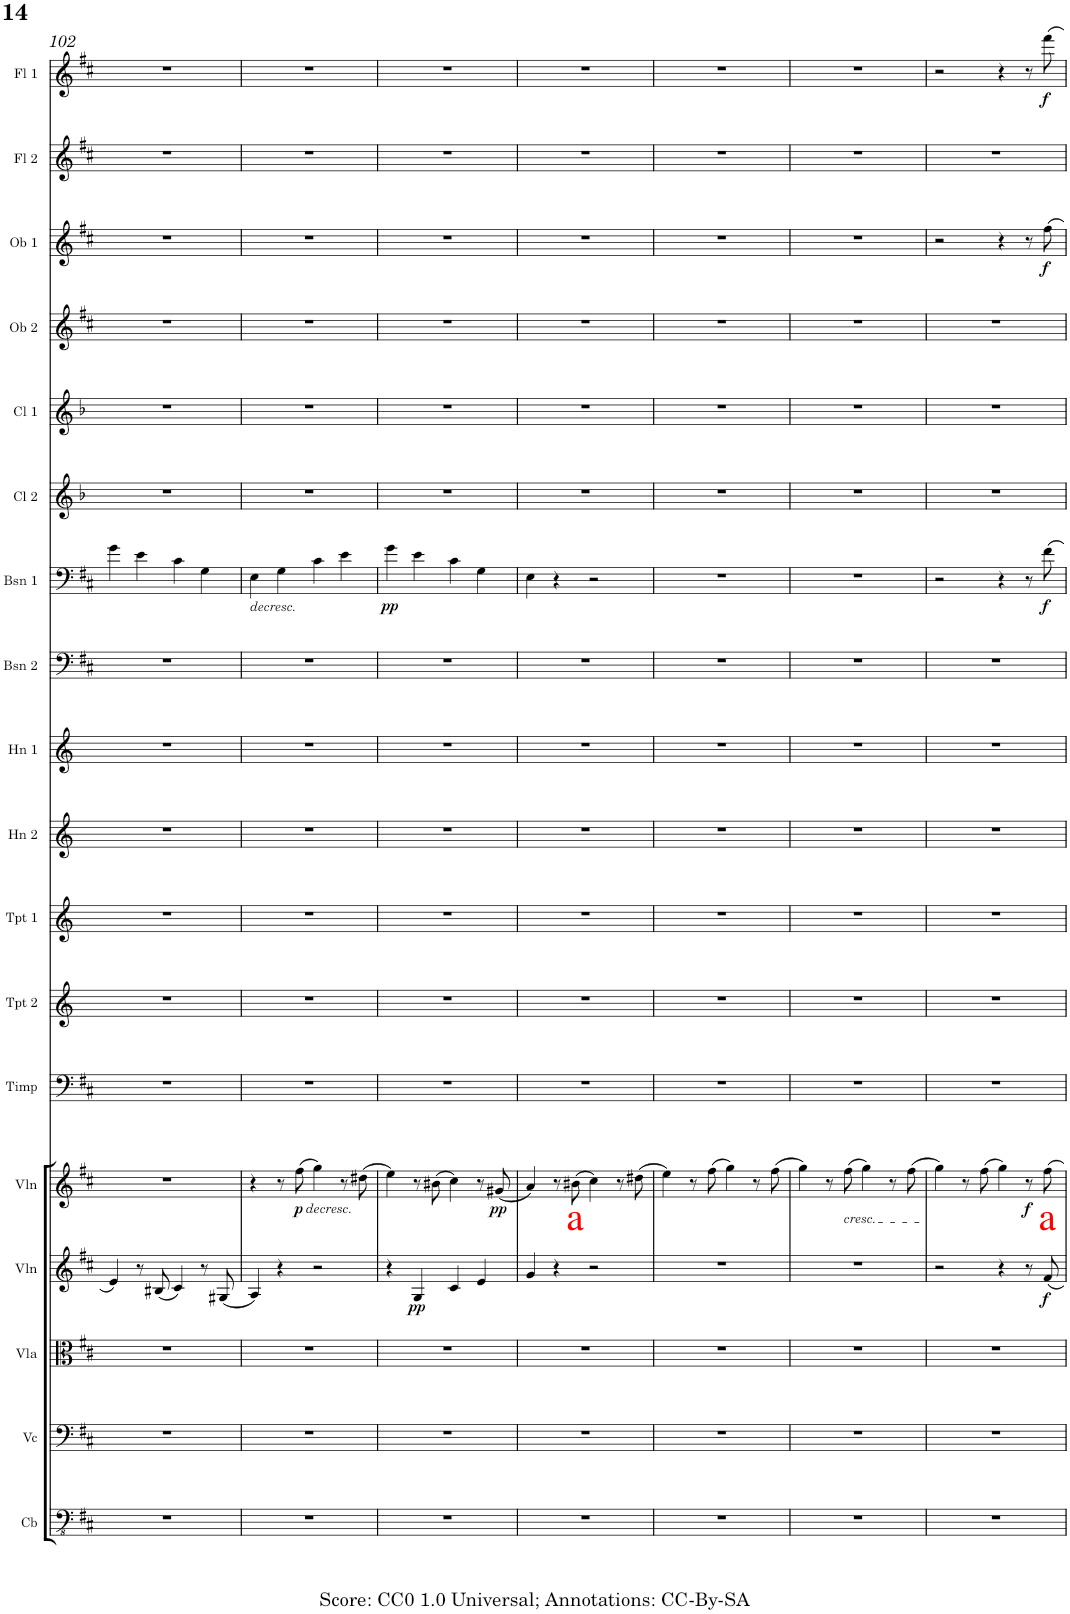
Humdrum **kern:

**kern	**kern	**kern	**kern	**dynam	**kern	**text	**dynam	**kern	**kern	**kern	**kern	**kern	**kern	**kern	**dynam	**kern	**kern	**kern	**kern	**dynam	**kern	**kern	**dynam
*part18	*part17	*part16	*part15	*part15	*part14	*part14	*part14	*part13	*part12	*part11	*part10	*part9	*part8	*part7	*part7	*part6	*part5	*part4	*part3	*part3	*part2	*part1	*part1
*staff18	*staff17	*staff16	*staff15	*staff15	*staff14	*staff14	*staff14	*staff13	*staff12	*staff11	*staff10	*staff9	*staff8	*staff7	*staff7	*staff6	*staff5	*staff4	*staff3	*staff3	*staff2	*staff1	*staff1
*I"Contrabass	*I"Violoncello	*I"Viola	*I"Violin	*	*I"Violin	*	*	*I"Timpani	*I"D Trumpet 2	*I"D Trumpet 1	*I"D Horn 2	*I"D Horn 1	*I"Bassoon 2	*I"Bassoon 1	*	*I"A Clarinet 2	*I"A Clarinet 1	*I"Oboe 2	*I"Oboe 1	*	*I"Flute 2	*I"Flute 1	*
*I'Cb	*I'Vc	*I'Vla	*I'Vln	*	*I'Vln	*	*	*I'Timp	*I'Tpt 2	*I'Tpt 1	*I'Hn 2	*I'Hn 1	*I'Bsn 2	*I'Bsn 1	*	*I'Cl 2	*I'Cl 1	*I'Ob 2	*I'Ob 1	*	*I'Fl 2	*I'Fl 1	*
!!LO:PB:g=z
*clefFv4	*clefF4	*clefC3	*clefG2	*	*clefG2	*	*	*clefF4	*clefG2	*clefG2	*clefG2	*clefG2	*clefF4	*clefF4	*	*clefG2	*clefG2	*clefG2	*clefG2	*	*clefG2	*clefG2	*
*	*	*	*	*	*	*	*	*	*Trd-1c-2	*Trd-1c-2	*Trd6c10	*Trd6c10	*	*	*	*Trd2c3	*Trd2c3	*	*	*	*	*	*
*k[f#c#]	*k[f#c#]	*k[f#c#]	*k[f#c#]	*	*k[f#c#]	*	*	*k[f#c#]	*k[]	*k[]	*k[]	*k[]	*k[f#c#]	*k[f#c#]	*	*k[b-]	*k[b-]	*k[f#c#]	*k[f#c#]	*	*k[f#c#]	*k[f#c#]	*
*M2/2	*M2/2	*M2/2	*M2/2	*	*M2/2	*	*	*M2/2	*M2/2	*M2/2	*M2/2	*M2/2	*M2/2	*M2/2	*	*M2/2	*M2/2	*M2/2	*M2/2	*	*M2/2	*M2/2	*
*met(c|)	*met(c|)	*met(c|)	*met(c|)	*	*met(c|)	*	*	*met(c|)	*met(c|)	*met(c|)	*met(c|)	*met(c|)	*met(c|)	*met(c|)	*	*met(c|)	*met(c|)	*met(c|)	*met(c|)	*	*met(c|)	*met(c|)	*
=102	=102	=102	=102	=102	=102	=102	=102	=102	=102	=102	=102	=102	=102	=102	=102	=102	=102	=102	=102	=102	=102	=102	=102
1r	1r	1r	4e/	.	1r	.	.	1r	1r	1r	1r	1r	1r	4g\	.	1r	1r	1r	1r	.	1r	1r	.
.	.	.	8r	.	.	.	.	.	.	.	.	.	.	4e\	.	.	.	.	.	.	.	.	.
.	.	.	(8B#X/	.	.	.	.	.	.	.	.	.	.	.	.	.	.	.	.	.	.	.	.
.	.	.	4c#/)	.	.	.	.	.	.	.	.	.	.	4c#\	.	.	.	.	.	.	.	.	.
.	.	.	8r	.	.	.	.	.	.	.	.	.	.	4G\	.	.	.	.	.	.	.	.	.
.	.	.	(8G#X/	.	.	.	.	.	.	.	.	.	.	.	.	.	.	.	.	.	.	.	.
=103	=103	=103	=103	=103	=103	=103	=103	=103	=103	=103	=103	=103	=103	=103	=103	=103	=103	=103	=103	=103	=103	=103	=103
!	!	!	!	!	!	!	!	!	!	!	!	!	!	!LO:TX:b:i:t=decresc.	!	!	!	!	!	!	!	!	!
1r	1r	1r	4A/)	.	4r	.	.	1r	1r	1r	1r	1r	1r	4E\	.	1r	1r	1r	1r	.	1r	1r	.
.	.	.	4r	.	8r	.	.	.	.	.	.	.	.	4G\	.	.	.	.	.	.	.	.	.
!	!	!	!	!	!LO:TX:b:i:t=decresc.	!	!	!	!	!	!	!	!	!	!	!	!	!	!	!	!	!	!
!	!	!	!	!	!	!	!LO:DY:b	!	!	!	!	!	!	!	!	!	!	!	!	!	!	!	!
.	.	.	.	.	(8ff#\	.	p	.	.	.	.	.	.	.	.	.	.	.	.	.	.	.	.
.	.	.	2r	.	4gg\)	.	.	.	.	.	.	.	.	4c#\	.	.	.	.	.	.	.	.	.
.	.	.	.	.	8r	.	.	.	.	.	.	.	.	4e\	.	.	.	.	.	.	.	.	.
.	.	.	.	.	(8dd#X\	.	.	.	.	.	.	.	.	.	.	.	.	.	.	.	.	.	.
=104	=104	=104	=104	=104	=104	=104	=104	=104	=104	=104	=104	=104	=104	=104	=104	=104	=104	=104	=104	=104	=104	=104	=104
!	!	!	!	!	!	!	!	!	!	!	!	!	!	!	!LO:DY:b	!	!	!	!	!	!	!	!
1r	1r	1r	4r	.	4ee\)	.	.	1r	1r	1r	1r	1r	1r	4g\	pp	1r	1r	1r	1r	.	1r	1r	.
!	!	!	!	!LO:DY:b	!	!	!	!	!	!	!	!	!	!	!	!	!	!	!	!	!	!	!
.	.	.	4G/	pp	8r	.	.	.	.	.	.	.	.	4e\	.	.	.	.	.	.	.	.	.
.	.	.	.	.	(8b#X\	.	.	.	.	.	.	.	.	.	.	.	.	.	.	.	.	.	.
.	.	.	4c#/	.	4cc#\)	.	.	.	.	.	.	.	.	4c#\	.	.	.	.	.	.	.	.	.
.	.	.	4e/	.	8r	.	.	.	.	.	.	.	.	4G\	.	.	.	.	.	.	.	.	.
!	!	!	!	!	!	!	!LO:DY:b	!	!	!	!	!	!	!	!	!	!	!	!	!	!	!	!
.	.	.	.	.	(8g#X/	.	pp	.	.	.	.	.	.	.	.	.	.	.	.	.	.	.	.
=105	=105	=105	=105	=105	=105	=105	=105	=105	=105	=105	=105	=105	=105	=105	=105	=105	=105	=105	=105	=105	=105	=105	=105
1r	1r	1r	4g/	.	4a/)	.	.	1r	1r	1r	1r	1r	1r	4E\	.	1r	1r	1r	1r	.	1r	1r	.
.	.	.	4r	.	8r	.	.	.	.	.	.	.	.	4r	.	.	.	.	.	.	.	.	.
!	!	!	!	!	!	!LO:LY:b:color=#FF0000	!	!	!	!	!	!	!	!	!	!	!	!	!	!	!	!	!
.	.	.	.	.	(8b#X\	a	.	.	.	.	.	.	.	.	.	.	.	.	.	.	.	.	.
.	.	.	2r	.	4cc#\)	.	.	.	.	.	.	.	.	2r	.	.	.	.	.	.	.	.	.
.	.	.	.	.	8r	.	.	.	.	.	.	.	.	.	.	.	.	.	.	.	.	.	.
.	.	.	.	.	(8dd#X\	.	.	.	.	.	.	.	.	.	.	.	.	.	.	.	.	.	.
=106	=106	=106	=106	=106	=106	=106	=106	=106	=106	=106	=106	=106	=106	=106	=106	=106	=106	=106	=106	=106	=106	=106	=106
1r	1r	1r	1r	.	4ee\)	.	.	1r	1r	1r	1r	1r	1r	1r	.	1r	1r	1r	1r	.	1r	1r	.
.	.	.	.	.	8r	.	.	.	.	.	.	.	.	.	.	.	.	.	.	.	.	.	.
.	.	.	.	.	(8ff#\	.	.	.	.	.	.	.	.	.	.	.	.	.	.	.	.	.	.
.	.	.	.	.	4gg\)	.	.	.	.	.	.	.	.	.	.	.	.	.	.	.	.	.	.
.	.	.	.	.	8r	.	.	.	.	.	.	.	.	.	.	.	.	.	.	.	.	.	.
.	.	.	.	.	(8ff#\	.	.	.	.	.	.	.	.	.	.	.	.	.	.	.	.	.	.
=107	=107	=107	=107	=107	=107	=107	=107	=107	=107	=107	=107	=107	=107	=107	=107	=107	=107	=107	=107	=107	=107	=107	=107
1r	1r	1r	1r	.	4gg\)	.	.	1r	1r	1r	1r	1r	1r	1r	.	1r	1r	1r	1r	.	1r	1r	.
.	.	.	.	.	8r	.	.	.	.	.	.	.	.	.	.	.	.	.	.	.	.	.	.
!	!	!	!	!	!LO:TX:b:i:t=cresc.	!	!	!	!	!	!	!	!	!	!	!	!	!	!	!	!	!	!
.	.	.	.	.	(8ff#\	.	.	.	.	.	.	.	.	.	.	.	.	.	.	.	.	.	.
.	.	.	.	.	4gg\)	.	.	.	.	.	.	.	.	.	.	.	.	.	.	.	.	.	.
.	.	.	.	.	8r	.	.	.	.	.	.	.	.	.	.	.	.	.	.	.	.	.	.
.	.	.	.	.	(8ff#\	.	.	.	.	.	.	.	.	.	.	.	.	.	.	.	.	.	.
=108	=108	=108	=108	=108	=108	=108	=108	=108	=108	=108	=108	=108	=108	=108	=108	=108	=108	=108	=108	=108	=108	=108	=108
1r	1r	1r	2r	.	4gg\)	.	.	1r	1r	1r	1r	1r	1r	2r	.	1r	1r	1r	2r	.	1r	2r	.
.	.	.	.	.	8r	.	.	.	.	.	.	.	.	.	.	.	.	.	.	.	.	.	.
.	.	.	.	.	(8ff#\	.	.	.	.	.	.	.	.	.	.	.	.	.	.	.	.	.	.
.	.	.	4r	.	4gg\)	.	.	.	.	.	.	.	.	4r	.	.	.	.	4r	.	.	4r	.
!	!	!	!	!	!	!	!LO:DY:b	!	!	!	!	!	!	!	!	!	!	!	!	!	!	!	!
.	.	.	8r	.	8r	.	f	.	.	.	.	.	.	8r	.	.	.	.	8r	.	.	8r	.
!	!	!	!	!LO:DY:b	!	!LO:LY:b:color=#FF0000	!	!	!	!	!	!	!	!	!LO:DY:b	!	!	!	!	!LO:DY:b	!	!	!LO:DY:b
.	.	.	8f#/	f	8ff#\	a	.	.	.	.	.	.	.	8f#\	f	.	.	.	8ff#\	f	.	8fff#\	f
=	=	=	=	=	=	=	=	=	=	=	=	=	=	=	=	=	=	=	=	=	=	=	=
*-	*-	*-	*-	*-	*-	*-	*-	*-	*-	*-	*-	*-	*-	*-	*-	*-	*-	*-	*-	*-	*-	*-	*-
